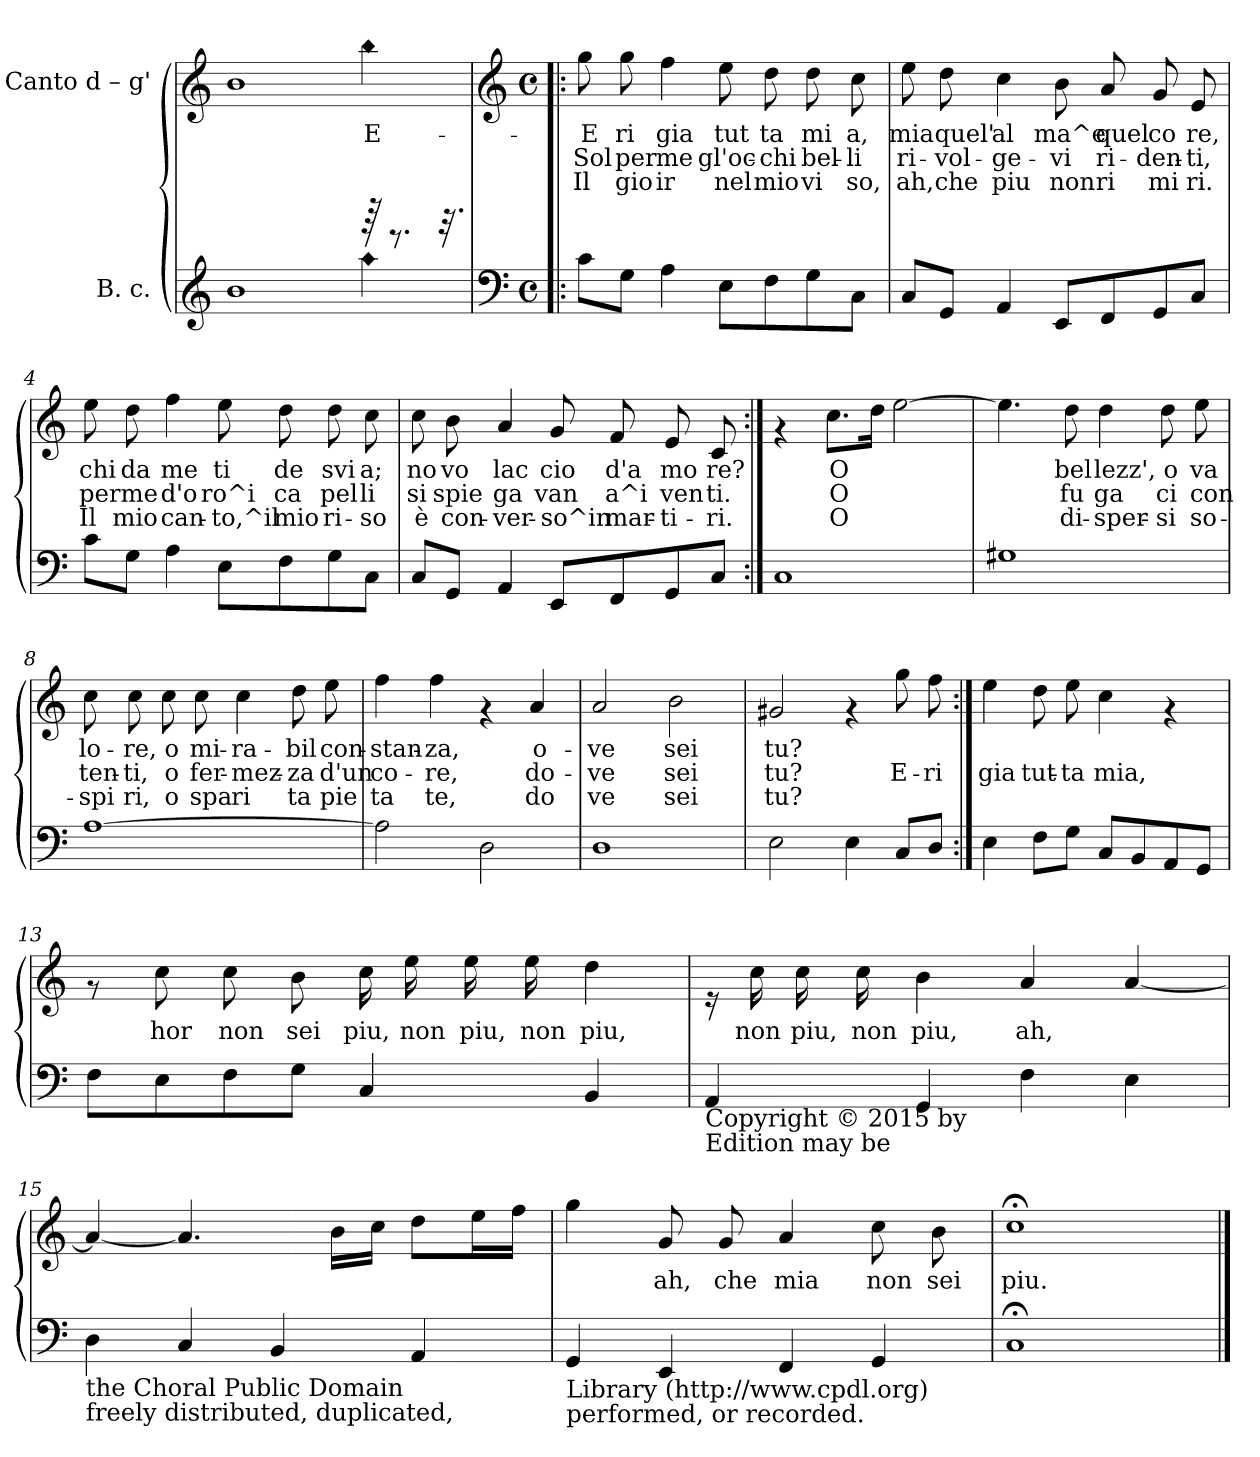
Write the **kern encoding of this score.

**kern	**kern	**text	**text	**text
*part2	*part1	*part1	*part1	*part1
*staff2	*staff1	*staff1	*staff1	*staff1
*I"B. c.	*I"Canto  d – g'	*	*	*
!!LO:PB:g=z
*stria5	*stria5	*	*	*
*k[]	*k[]	*	*	*
*C:	*C:	*	*	*
=1	=1	=1	=1	=1
*^	*	*	*	*
!	!	!	!LO:LY:b:cj	!	!
1b	1ryy	1b	.	.	.
!	!LO:N:head=diamond	!LO:N:head=diamond	!LO:LY:b:cj	!	!
64r	4aa\	4bb\	E-	.	.
8.r	.	.	.	.	.
32.r	.	.	.	.	.
*v	*v	*	*	*	*
=2!|:	=2!|:	=2!|:	=2!|:	=2!|:
*clefF4	*clefG2	*	*	*
*M4/4	*M4/4	*	*	*
*met(c)	*met(c)	*	*	*
!	!	!LO:LY:b:cj	!LO:LY:b:cj	!LO:LY:b:cj
8c\L	8gg\	-E	Sol	Il
!	!	!LO:LY:b:cj	!LO:LY:b:cj	!LO:LY:b:cj
8G\J	8gg\	ri	per	gio
!	!	!LO:LY:b:cj	!LO:LY:b:cj	!LO:LY:b:cj
4A\	4ff\	gia	me	ir
!	!	!LO:LY:b:cj	!LO:LY:b:cj	!LO:LY:b:cj
8E\L	8ee\	tut	gl'oc-	-nel
!	!	!LO:LY:b:cj	!LO:LY:b:cj	!LO:LY:b:cj
8F\	8dd\	ta	chi	mio
!	!	!LO:LY:b:cj	!LO:LY:b:cj	!LO:LY:b:cj
8G\	8dd\	mi	bel-	-vi
!	!	!LO:LY:b:cj	!LO:LY:b:cj	!LO:LY:b:cj
8C\J	8cc\	a,	li	so,
=3	=3	=3	=3	=3
!	!	!LO:LY:b:cj	!LO:LY:b:cj	!LO:LY:b:cj
8C/L	8ee\	mia	ri-	-ah,
!	!	!LO:LY:b:cj	!LO:LY:b:cj	!LO:LY:b:cj
8GG/J	8dd\	quel'	vol-	-che
!	!	!LO:LY:b:cj	!LO:LY:b:cj	!LO:LY:b:cj
4AA/	4cc\	al	ge-	-piu
!	!	!LO:LY:b:cj	!LO:LY:b:cj	!LO:LY:b:cj
8EE/L	8b\	ma^e	vi	non
!	!	!LO:LY:b:cj	!LO:LY:b:cj	!LO:LY:b:cj
8FF/	8a/	quel	ri-	-ri
!	!	!LO:LY:b:cj	!LO:LY:b:cj	!LO:LY:b:cj
8GG/	8g/	co	den-	-mi
!	!	!LO:LY:b:cj	!LO:LY:b:cj	!LO:LY:b:cj
8C/J	8e/	re,	ti,	ri.
!!LO:LB:g=z
=4	=4	=4	=4	=4
!	!	!LO:LY:b:cj	!LO:LY:b:cj	!LO:LY:b:cj
8c\L	8ee\	chi	per	Il
!	!	!LO:LY:b:cj	!LO:LY:b:cj	!LO:LY:b:cj
8G\J	8dd\	da	me	mio
!	!	!LO:LY:b:cj	!LO:LY:b:cj	!LO:LY:b:cj
4A\	4ff\	me	d'o	can-
!	!	!LO:LY:b:cj	!LO:LY:b:cj	!LO:LY:b:cj
8E\L	8ee\	-ti	ro^i	to,^il
!	!	!LO:LY:b:cj	!LO:LY:b:cj	!LO:LY:b:cj
8F\	8dd\	de	ca	mio
!	!	!LO:LY:b:cj	!LO:LY:b:cj	!LO:LY:b:cj
8G\	8dd\	svi	pel	ri-
!	!	!LO:LY:b:cj	!LO:LY:b:cj	!LO:LY:b:cj
8C\J	8cc\	-a;	li	so
=5	=5	=5	=5	=5
!	!	!LO:LY:b:cj	!LO:LY:b:cj	!LO:LY:b:cj
8C/L	8cc\	no	si	è
!	!	!LO:LY:b:cj	!LO:LY:b:cj	!LO:LY:b:cj
8GG/J	8b\	vo	spie	con-
!	!	!LO:LY:b:cj	!LO:LY:b:cj	!LO:LY:b:cj
4AA/	4a/	-lac	ga	ver-
!	!	!LO:LY:b:cj	!LO:LY:b:cj	!LO:LY:b:cj
8EE/L	8g/	-cio	van	so^in
!	!	!LO:LY:b:cj	!LO:LY:b:cj	!LO:LY:b:cj
8FF/	8f/	d'a	a^i	mar-
!	!	!LO:LY:b:cj	!LO:LY:b:cj	!LO:LY:b:cj
8GG/	8e/	-mo	ven	ti-
!	!	!LO:LY:b:cj	!LO:LY:b:cj	!LO:LY:b:cj
8C/J	8c/	-re?	ti.	ri.
=6:|!	=6:|!	=6:|!	=6:|!	=6:|!
1C	4rf	.	.	.
!	!	!LO:LY:b:cj	!LO:LY:b:cj	!LO:LY:b:cj
.	8.cc\L	O	O	O
!	!	!LO:LY:b:cj	!LO:LY:b:cj	!LO:LY:b:cj
.	16dd\J	.	.	.
!	!	!LO:LY:b:cj	!LO:LY:b:cj	!LO:LY:b:cj
.	[>2ee\	.	.	.
=7	=7	=7	=7	=7
!	!	!LO:LY:b:cj	!LO:LY:b:cj	!LO:LY:b:cj
1G#X	4.ee\]	.	.	.
!	!	!LO:LY:b:cj	!LO:LY:b:cj	!LO:LY:b:cj
.	8dd\	bel	fu	di-
!	!	!LO:LY:b:cj	!LO:LY:b:cj	!LO:LY:b:cj
.	4dd\	-lezz',	ga	sper-
!	!	!LO:LY:b:cj	!LO:LY:b:cj	!LO:LY:b:cj
.	8dd\	-o	ci	si
!	!	!LO:LY:b:cj	!LO:LY:b:cj	!LO:LY:b:cj
.	8ee\	va	con	so-
!!LO:LB:g=z
=8	=8	=8	=8	=8
!	!	!LO:LY:b:cj	!LO:LY:b:cj	!LO:LY:b:cj
[>1A	8cc\	-lo-	-ten-	-spi
!	!	!LO:LY:b:cj	!LO:LY:b:cj	!LO:LY:b:cj
.	8cc\	re,	ti,	ri,
!	!	!LO:LY:b:cj	!LO:LY:b:cj	!LO:LY:b:cj
.	8cc\	o	o	o
!	!	!LO:LY:b:cj	!LO:LY:b:cj	!LO:LY:b:cj
.	8cc\	mi-	-fer-	-spa
!	!	!LO:LY:b:cj	!LO:LY:b:cj	!LO:LY:b:cj
.	4cc\	ra-	-mez-	-ri
!	!	!LO:LY:b:cj	!LO:LY:b:cj	!LO:LY:b:cj
.	8dd\	bil	za	ta
!	!	!LO:LY:b:cj	!LO:LY:b:cj	!LO:LY:b:cj
.	8ee\	con-	-d'un	pie
=9	=9	=9	=9	=9
!	!	!LO:LY:b:cj	!LO:LY:b:cj	!LO:LY:b:cj
2A\]	4ff\	stan-	-co-	-ta
!	!	!LO:LY:b:cj	!LO:LY:b:cj	!LO:LY:b:cj
.	4ff\	za,	re,	te,
2D\	4rf	.	.	.
!	!	!LO:LY:b:cj	!LO:LY:b:cj	!LO:LY:b:cj
.	4a/	o-	-do-	-do
=10	=10	=10	=10	=10
!	!	!LO:LY:b:cj	!LO:LY:b:cj	!LO:LY:b:cj
1D	2a/	ve	ve	ve
!	!	!LO:LY:b:cj	!LO:LY:b:cj	!LO:LY:b:cj
.	2b\	sei	sei	sei
=11	=11	=11	=11	=11
!	!	!LO:LY:b:cj	!LO:LY:b:cj	!LO:LY:b:cj
2E\	2g#X/	tu?	tu?	tu?
4E\	4rf	.	.	.
!	!	!LO:LY:b:cj	!LO:LY:b:cj	!LO:LY:b:cj
8C/L	8gg\	.	E-	-
!	!	!LO:LY:b:cj	!LO:LY:b:cj	!LO:LY:b:cj
8D/J	8ff\	.	ri	.
=12:|!	=12:|!	=12:|!	=12:|!	=12:|!
!	!	!LO:LY:b:cj	!LO:LY:b:cj	!
4E\	4ee\	.	gia	.
!	!	!LO:LY:b:cj	!LO:LY:b:cj	!
8F\L	8dd\	.	tut-	.
!	!	!LO:LY:b:cj	!LO:LY:b:cj	!
8G\J	8ee\	-	ta	.
!	!	!LO:LY:b:cj	!LO:LY:b:cj	!
8C/L	4cc\	.	mia,	.
8BB/	.	.	.	.
8AA/	4rf	.	.	.
8GG/J	.	.	.	.
!!LO:LB:g=z
=13	=13	=13	=13	=13
8F\L	8rf	.	.	.
!	!	!LO:LY:b:cj	!	!
8E\	8cc\	hor	.	.
!	!	!LO:LY:b:cj	!	!
8F\	8cc\	non	.	.
!	!	!LO:LY:b:cj	!	!
8G\J	8b\	sei	.	.
!	!	!LO:LY:b:cj	!	!
4C/	16cc\	piu,	.	.
!	!	!LO:LY:b:cj	!	!
.	16ee\	non	.	.
!	!	!LO:LY:b:cj	!	!
.	16ee\	piu,	.	.
!	!	!LO:LY:b:cj	!	!
.	16ee\	non	.	.
!	!	!LO:LY:b:cj	!	!
4BB/	4dd\	piu,	.	.
=14	=14	=14	=14	=14
!LO:TX:b:t=Copyright © 2015 by	!	!	!	!
!LO:TX:b:t=Edition may be	!	!	!	!
4AA/	16re	.	.	.
!	!	!LO:LY:b:cj	!	!
.	16cc\	non	.	.
!	!	!LO:LY:b:cj	!	!
.	16cc\	piu,	.	.
!	!	!LO:LY:b:cj	!	!
.	16cc\	non	.	.
!	!	!LO:LY:b:cj	!	!
4GG/	4b\	piu,	.	.
!	!	!LO:LY:b:cj	!	!
4F\	4a/	ah,	.	.
!	!	!LO:LY:b:cj	!	!
4E\	[<4a/	.	.	.
=15	=15	=15	=15	=15
!LO:TX:b:t=the Choral Public Domain	!	!	!	!
!LO:TX:b:t=freely distributed, duplicated,	!	!	!	!
!	!	!LO:LY:b:cj	!	!
4D\	4a/_<	.	.	.
!	!	!LO:LY:b:cj	!	!
4C/	4.a/]	.	.	.
4BB/	.	.	.	.
!	!	!LO:LY:b:cj	!	!
.	16b\L	.	.	.
!	!	!LO:LY:b:cj	!	!
.	16cc\J	.	.	.
!	!	!LO:LY:b:cj	!	!
4AA/	8dd\L	.	.	.
!	!	!LO:LY:b:cj	!	!
.	16ee\	.	.	.
!	!	!LO:LY:b:cj	!	!
.	16ff\J	.	.	.
=16	=16	=16	=16	=16
!LO:TX:b:t=Library (http&colon;//www.cpdl.org)	!	!	!	!
!LO:TX:b:t=performed, or recorded.	!	!	!	!
!	!	!LO:LY:b:cj	!	!
4GG/	4gg\	.	.	.
!	!	!LO:LY:b:cj	!	!
4EE/	8g/	ah,	.	.
!	!	!LO:LY:b:cj	!	!
.	8g/	che	.	.
!	!	!LO:LY:b:cj	!	!
4FF/	4a/	mia	.	.
!	!	!LO:LY:b:cj	!	!
4GG/	8cc\	non	.	.
!	!	!LO:LY:b:cj	!	!
.	8b\	sei	.	.
=17	=17	=17	=17	=17
!	!	!LO:LY:b:cj	!	!
1C;<	1cc;<	piu.	.	.
==	==	==	==	==
*-	*-	*-	*-	*-
